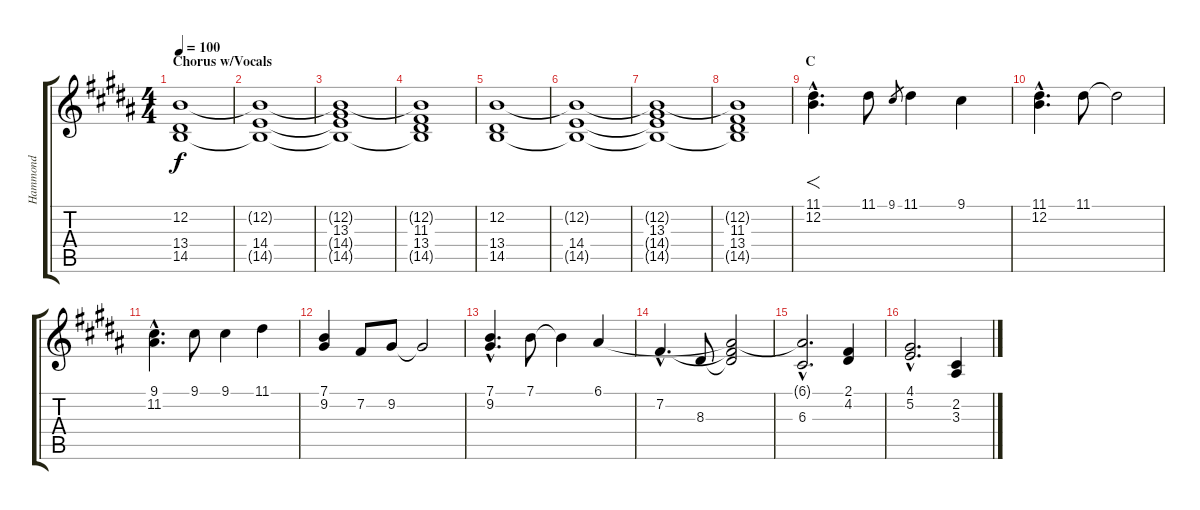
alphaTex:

\track ("Hammond" "Hammond") {instrument rockorgan}
\staff {score tabs}
\tuning (E4 B3 G3 D3 A2 E2) {hide}
\ts (4 4)
\section ("" "Chorus w/Vocals ")
\tempo 100
\clef g2
\ks b
(12.2 13.4 14.5).1{dy f} |
(12.2{t} 14.4 14.5{t}).1 |
(12.2{t} 13.3 14.4{t} 14.5{t}).1 |
(12.2{t} 11.3 13.4 14.5{t}).1 |
(12.2 13.4 14.5).1 |
(12.2{t} 14.4 14.5{t}).1 |
(12.2{t} 13.3 14.4{t} 14.5{t}).1 |
(12.2{t} 11.3 13.4 14.5{t}).1 |
\section ("" "C")
(11.1{hac} 12.2).4{f d volume 12} 11.1.8 9.1.8{gr} 11.1.4 9.1.4 |
(11.1{hac} 12.2).4{d} 11.1.8 11.1{t}.2 |
(9.1{hac} 11.2).4{d} 9.1.8 9.1.4 11.1.4 |
(7.1 9.2).4 7.2.8 9.2.8 9.2{t}.2 |
(7.1{hac} 9.2).4{d} 7.1.8 7.1{t}.4 6.1.4 |
7.2{hac}.4{d} 8.3.8 (6.1{t} 7.2{t} 8.3{t}).2 |
(6.1{hac t} 6.3{hac}).2{d} (2.1 4.2).4 |
(4.1{hac} 5.2{hac}).2{d} (2.2 3.3).4
